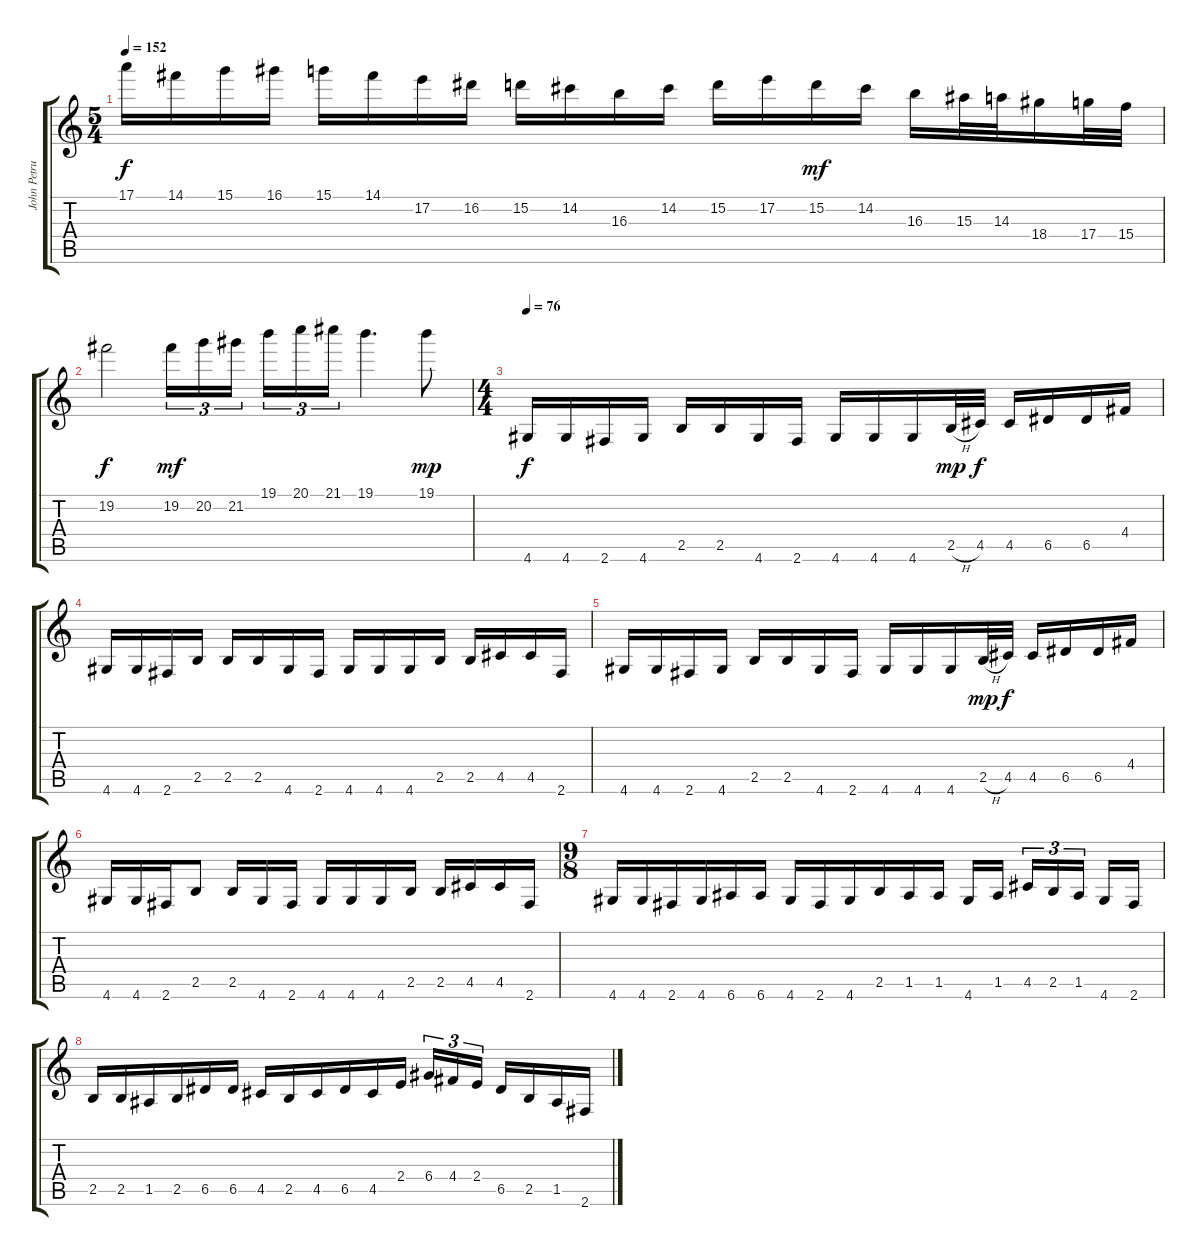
\track ("John Petrucci (Guitar)" "John Petru") {instrument distortionguitar}
\staff {score tabs}
\tuning (E4 B3 G3 D3 A2 E2) {hide}
\ts (5 4)
\tempo 152
\clef g2
\ks c
17.1.16{dy f} 14.1.16 15.1.16 16.1.16 15.1.16 14.1.16 17.2.16 16.2.16 15.2.16 14.2.16 16.3.16 14.2.16 15.2.16 17.2.16 15.2.16{dy mf} 14.2.16 16.3.16 15.3.32 14.3.32 18.4.16 17.4.32 15.4.32 |
19.2.2{dy f} 19.2.16{tu (3 2) dy mf} 20.2.16{tu (3 2)} 21.2.16{tu (3 2) beam splitsecondary} 19.1.16{tu (3 2)} 20.1.16{tu (3 2)} 21.1.16{tu (3 2)} 19.1.4{d} 19.1.8{dy mp} |
\ts (4 4)
\tempo 76
4.6.16{dy f} 4.6.16 2.6.16 4.6.16 2.5.16 2.5.16 4.6.16 2.6.16 4.6.16 4.6.16 4.6.16 2.5{h}.32{dy mp} 4.5.32{dy f} 4.5.16 6.5.16 6.5.16 4.4.16 |
4.6.16 4.6.16 2.6.16 2.5.16 2.5.16 2.5.16 4.6.16 2.6.16 4.6.16 4.6.16 4.6.16 2.5.16 2.5.16 4.5.16 4.5.16 2.6.16 |
4.6.16 4.6.16 2.6.16 4.6.16 2.5.16 2.5.16 4.6.16 2.6.16 4.6.16 4.6.16 4.6.16 2.5{h}.32{dy mp} 4.5.32{dy f} 4.5.16 6.5.16 6.5.16 4.4.16 |
4.6.16 4.6.16 2.6.16 2.5.8 2.5.16 4.6.16 2.6.16 4.6.16 4.6.16 4.6.16 2.5.16 2.5.16 4.5.16 4.5.16 2.6.16 |
\ts (9 8)
4.6.16 4.6.16 2.6.16 4.6.16 6.6.16 6.6.16 4.6.16 2.6.16 4.6.16 2.5.16 1.5.16 1.5.16 4.6.16 1.5.16{beam splitsecondary} 4.5.16{tu (3 2)} 2.5.16{tu (3 2)} 1.5.16{tu (3 2) beam splitsecondary} 4.6.16 2.6.16 |
2.5.16 2.5.16 1.5.16 2.5.16 6.5.16 6.5.16 4.5.16 2.5.16 4.5.16 6.5.16 4.5.16 2.4.16 6.4.16{tu (3 2)} 4.4.16{tu (3 2)} 2.4.16{tu (3 2) beam splitsecondary} 6.5.16 2.5.16 1.5.16 2.6.16
